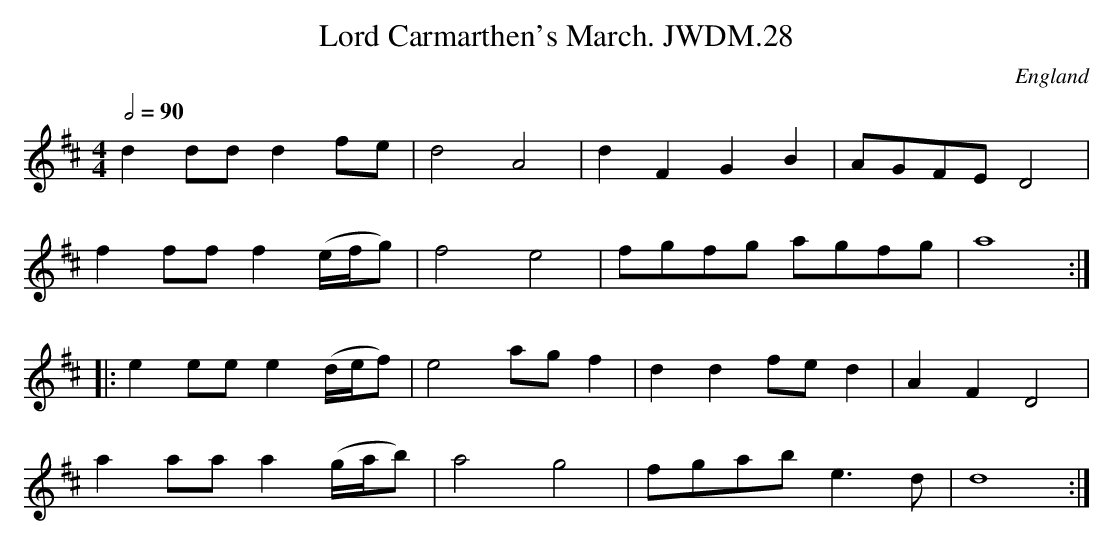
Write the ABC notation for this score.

X:1
T:Lord Carmarthen's March. JWDM.28
M:4/4
L:1/8
Q:1/2=90
O:England
K:D major
d2ddd2fe|d4A4|d2F2G2B2|AGFE D4|!
f2fff2 (e/2f/2g)|f4e4|fgfg agfg|a8:|!
|:e2eee2 (d/2e/2f)|e4agf2|d2d2fed2|A2F2D4|!
a2aaa2 (g/a/b)|a4g4|fgab e3d|d8:|
